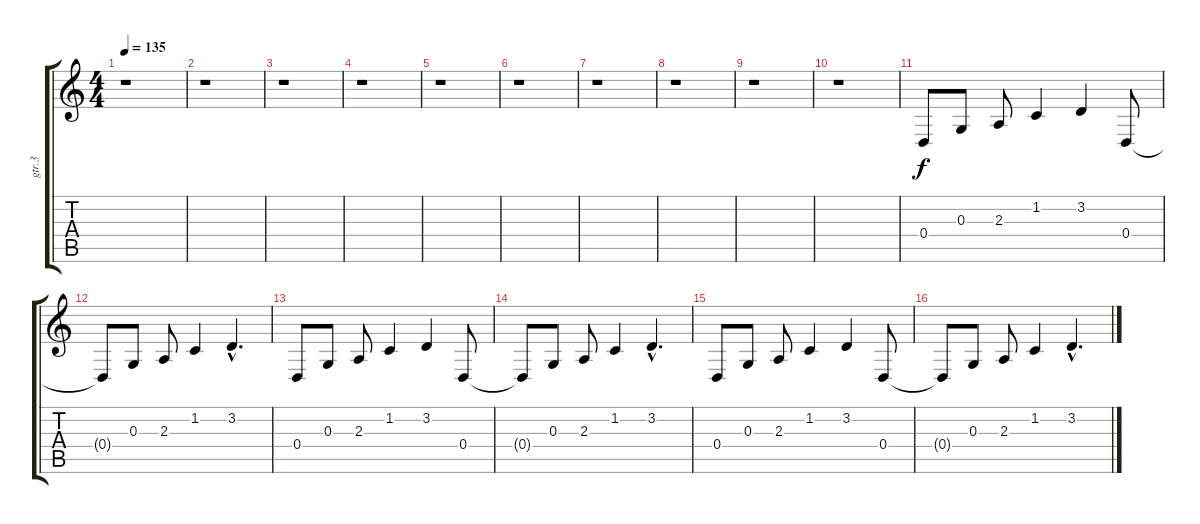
\track ("gtr.3" "gtr.3") {instrument sitar}
\staff {score tabs}
\tuning (E4 B3 G3 D3 A2 E2) {hide}
\ts (4 4)
\tempo 135
\clef g2
\ks c
r.1{dy f} |
r.1 |
r.1 |
r.1 |
r.1 |
r.1 |
r.1 |
r.1 |
r.1 |
r.1 |
0.4.8 0.3.8 2.3.8 1.2.4 3.2.4 0.4.8 |
0.4{t}.8 0.3.8 2.3.8 1.2.4 3.2{hac}.4{d} |
0.4.8 0.3.8 2.3.8 1.2.4 3.2.4 0.4.8 |
0.4{t}.8 0.3.8 2.3.8 1.2.4 3.2{hac}.4{d} |
0.4.8 0.3.8 2.3.8 1.2.4 3.2.4 0.4.8 |
0.4{t}.8 0.3.8 2.3.8 1.2.4 3.2{hac}.4{d}
